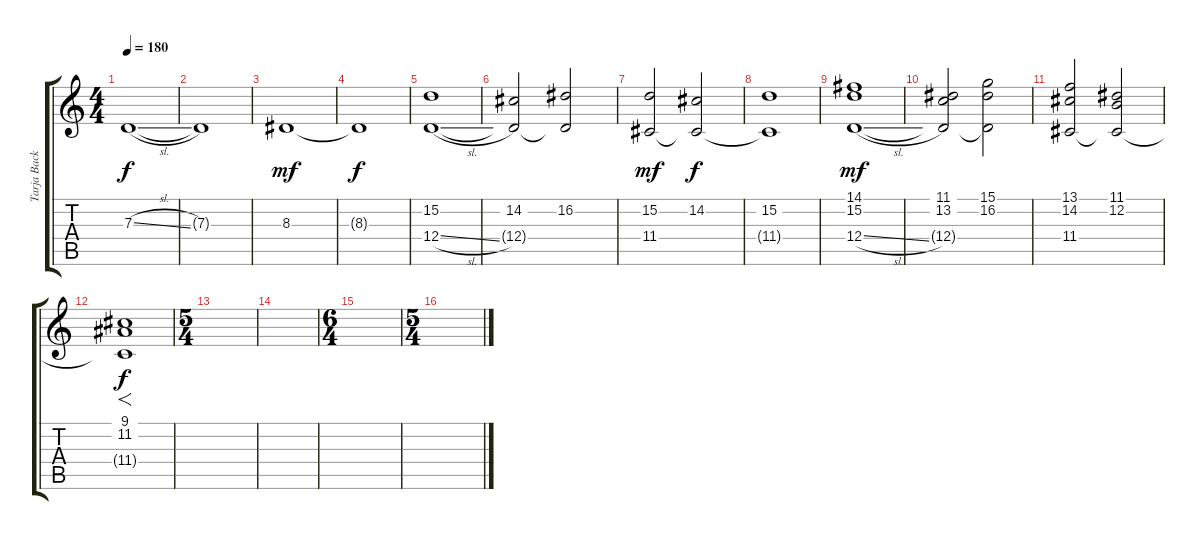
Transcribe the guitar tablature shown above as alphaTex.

\track ("Tarja Backs" "Tarja Back") {instrument choiraahs}
\staff {score tabs}
\tuning (E4 B3 G3 D3 A2 E2) {hide}
\ts (4 4)
\tempo 180
\clef g2
\ks c
7.3{sl}.1{dy f} |
7.3{t}.1 |
8.3.1{dy mf} |
8.3{t}.1{dy f} |
(15.2 12.4{sl}).1 |
(14.2 12.4{t}).2 (16.2 12.4{t}).2 |
(15.2 11.4).2{dy mf} (14.2 11.4{t}).2{dy f} |
(15.2 11.4{t}).1 |
(14.1 15.2 12.4{sl}).1{dy mf} |
(11.1 13.2 12.4{t}).2 (15.1 16.2 12.4{t}).2 |
(13.1 14.2 11.4).2 (11.1 12.2 11.4{t}).2 |
(9.1 11.2 11.4{t}).1{f dy f} |
\ts (5 4)
|
|
\ts (6 4)
|
\ts (5 4)
